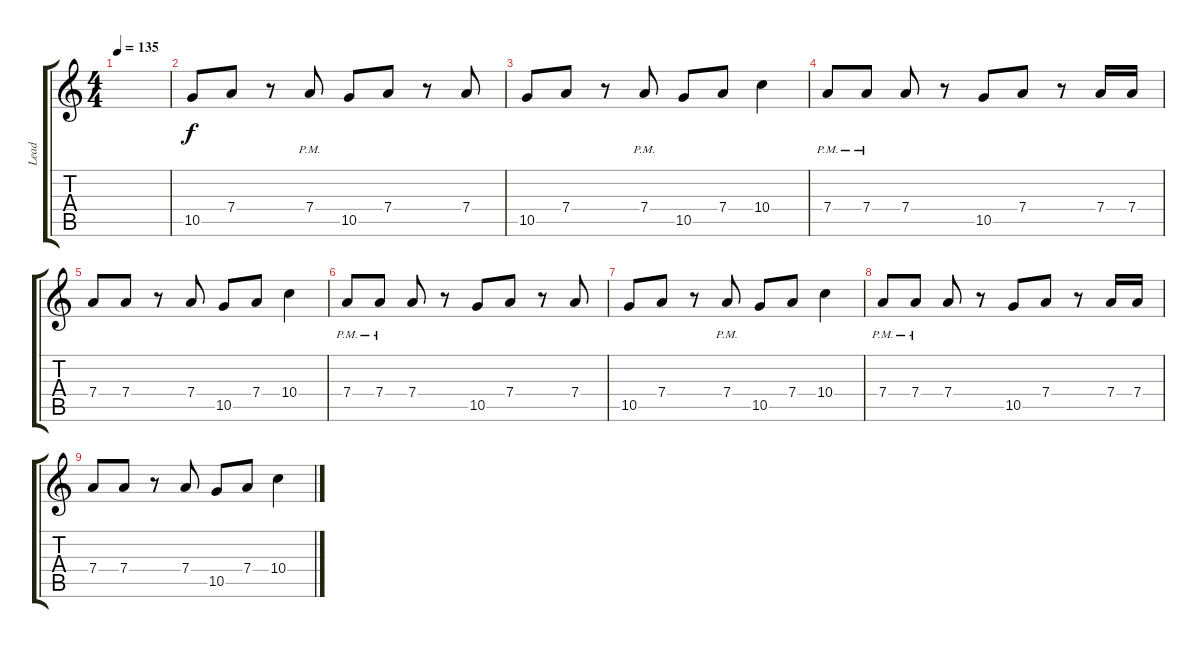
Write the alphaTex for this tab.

\track ("Lead" "Lead") {instrument overdrivenguitar}
\staff {score tabs}
\tuning (E4 B3 G3 D3 A2 E2) {hide}
\ts (4 4)
\tempo 135
\clef g2
\ks c
|
10.5.8 7.4.8 r.8 7.4{pm}.8 10.5.8 7.4.8 r.8 7.4.8 |
10.5.8 7.4.8 r.8 7.4{pm}.8 10.5.8 7.4.8 10.4.4 |
7.4{pm}.8 7.4{pm}.8 7.4.8 r.8 10.5.8 7.4.8 r.8 7.4.16 7.4.16 |
7.4.8 7.4.8 r.8 7.4.8 10.5.8 7.4.8 10.4.4 |
7.4{pm}.8 7.4{pm}.8 7.4.8 r.8 10.5.8 7.4.8 r.8 7.4.8 |
10.5.8 7.4.8 r.8 7.4{pm}.8 10.5.8 7.4.8 10.4.4 |
7.4{pm}.8 7.4{pm}.8 7.4.8 r.8 10.5.8 7.4.8 r.8 7.4.16 7.4.16 |
7.4.8 7.4.8 r.8 7.4.8 10.5.8 7.4.8 10.4.4
